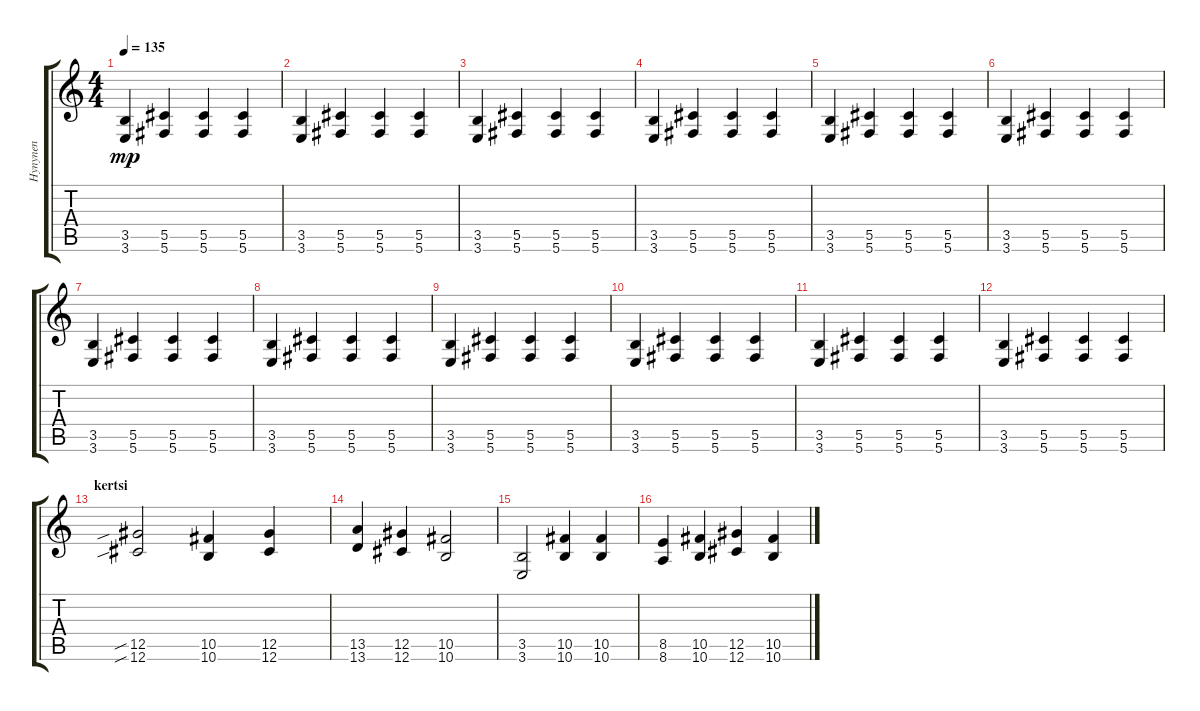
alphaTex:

\track ("Hynynen" "Hynynen") {instrument distortionguitar}
\staff {score tabs}
\tuning (Eb4 Bb3 Gb3 Db3 Ab2 Db2) {hide}
\ts (4 4)
\tempo 135
\clef g2
\ks c
(3.5 3.6).4{dy mp} (5.5 5.6).4 (5.5 5.6).4 (5.5 5.6).4 |
(3.5 3.6).4 (5.5 5.6).4 (5.5 5.6).4 (5.5 5.6).4 |
(3.5 3.6).4 (5.5 5.6).4 (5.5 5.6).4 (5.5 5.6).4 |
(3.5 3.6).4 (5.5 5.6).4 (5.5 5.6).4 (5.5 5.6).4 |
(3.5 3.6).4 (5.5 5.6).4 (5.5 5.6).4 (5.5 5.6).4 |
(3.5 3.6).4 (5.5 5.6).4 (5.5 5.6).4 (5.5 5.6).4 |
(3.5 3.6).4 (5.5 5.6).4 (5.5 5.6).4 (5.5 5.6).4 |
(3.5 3.6).4 (5.5 5.6).4 (5.5 5.6).4 (5.5 5.6).4 |
(3.5 3.6).4 (5.5 5.6).4 (5.5 5.6).4 (5.5 5.6).4 |
(3.5 3.6).4 (5.5 5.6).4 (5.5 5.6).4 (5.5 5.6).4 |
(3.5 3.6).4 (5.5 5.6).4 (5.5 5.6).4 (5.5 5.6).4 |
(3.5 3.6).4 (5.5 5.6).4 (5.5 5.6).4 (5.5 5.6).4 |
\section ("" "kertsi")
(12.5{sib} 12.6{sib}).2 (10.5 10.6).4 (12.5 12.6).4 |
(13.5 13.6).4 (12.5 12.6).4 (10.5 10.6).2 |
(3.5 3.6).2 (10.5 10.6).4 (10.5 10.6).4 |
(8.5 8.6).4 (10.5 10.6).4 (12.5 12.6).4 (10.5 10.6).4
